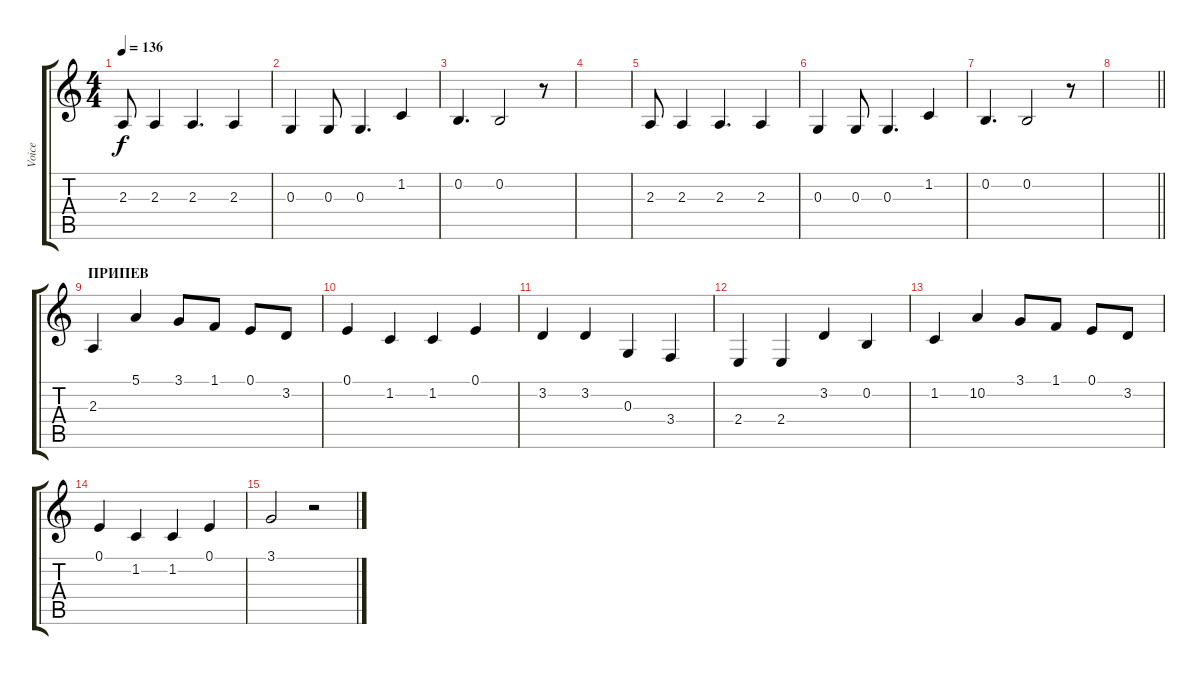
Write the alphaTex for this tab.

\track ("Voice" "Voice") {instrument drawbarorgan}
\staff {score tabs}
\tuning (E4 B3 G3 D3 A2 E2) {hide}
\ts (4 4)
\tempo 136
\clef g2
\ks c
2.3.8{dy f} 2.3.4 2.3.4{d} 2.3.4 |
0.3.4 0.3.8 0.3.4{d} 1.2.4 |
0.2.4{d} 0.2.2 r.8 |
|
2.3.8 2.3.4 2.3.4{d} 2.3.4 |
0.3.4 0.3.8 0.3.4{d} 1.2.4 |
0.2.4{d} 0.2.2 r.8 |
\barLineRight lightlight
|
\section ("" "ПРИПЕВ")
2.3.4 5.1.4 3.1.8 1.1.8 0.1.8 3.2.8 |
0.1.4 1.2.4 1.2.4 0.1.4 |
3.2.4 3.2.4 0.3.4 3.4.4 |
2.4.4 2.4.4 3.2.4 0.2.4 |
1.2.4 10.2.4 3.1.8 1.1.8 0.1.8 3.2.8 |
0.1.4 1.2.4 1.2.4 0.1.4 |
3.1.2 r.2
